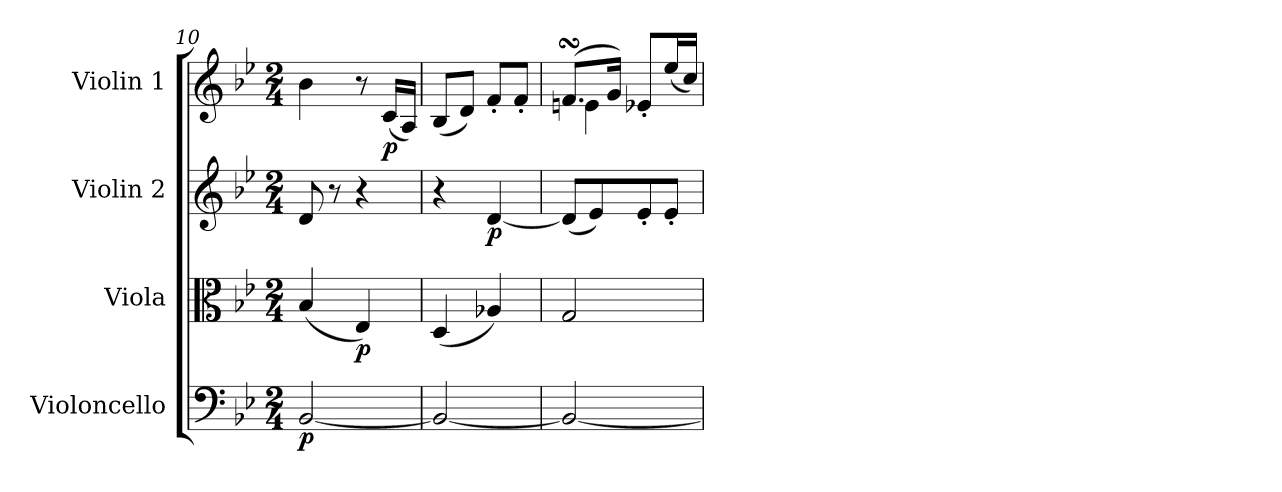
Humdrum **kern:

**kern	**dynam	**kern	**dynam	**kern	**dynam	**kern	**dynam
*part4	*part4	*part3	*part3	*part2	*part2	*part1	*part1
*staff4	*staff4	*staff3	*staff3	*staff2	*staff2	*staff1	*staff1
*I"Violoncello	*	*I"Viola	*	*I"Violin 2	*	*I"Violin 1	*
*I'Vc	*	*I'Vla	*	*I'Vln	*	*I'Vln	*
*clefF4	*	*clefC3	*	*clefG2	*	*clefG2	*
*k[b-e-]	*	*k[b-e-]	*	*k[b-e-]	*	*k[b-e-]	*
*M2/4	*	*M2/4	*	*M2/4	*	*M2/4	*
=10	=10	=10	=10	=10	=10	=10	=10
!	!LO:DY:b	!	!	!	!	!	!
[2BB-/	p	(4B-/	.	8d/	.	4b-\	.
.	.	.	.	8r	.	.	.
!	!	!	!LO:DY:b	!	!	!	!
.	.	4E-/)	p	4r	.	8r	.
!	!	!	!	!	!	!	!LO:DY:b
.	.	.	.	.	.	(16c/LL	p
.	.	.	.	.	.	16A/JJ)	.
=11	=11	=11	=11	=11	=11	=11	=11
2BB-/_	.	(4D/	.	4r	.	(8B-/L	.
.	.	.	.	.	.	8d/J)	.
!	!	!	!	!	!LO:DY:b	!	!
.	.	4A-X/)	.	[4d/	p	8f'/L	.
.	.	.	.	.	.	8f'/J	.
=12	=12	=12	=12	=12	=12	=12	=12
*	*	*	*	*	*	*^	*
2BB-/_	.	2G/	.	(8d/L]	.	(8.fsSSS/L	4en\	.
.	.	.	.	8e-/)	.	.	.	.
.	.	.	.	.	.	16g/Jk)	.	.
.	.	.	.	8e-'/	.	8e-X'/L	4ryy	.
.	.	.	.	8e-'/J	.	(16ee-/L	.	.
.	.	.	.	.	.	16cc/JJ)	.	.
*	*	*	*	*	*	*v	*v	*
=	=	=	=	=	=	=	=
*-	*-	*-	*-	*-	*-	*-	*-
